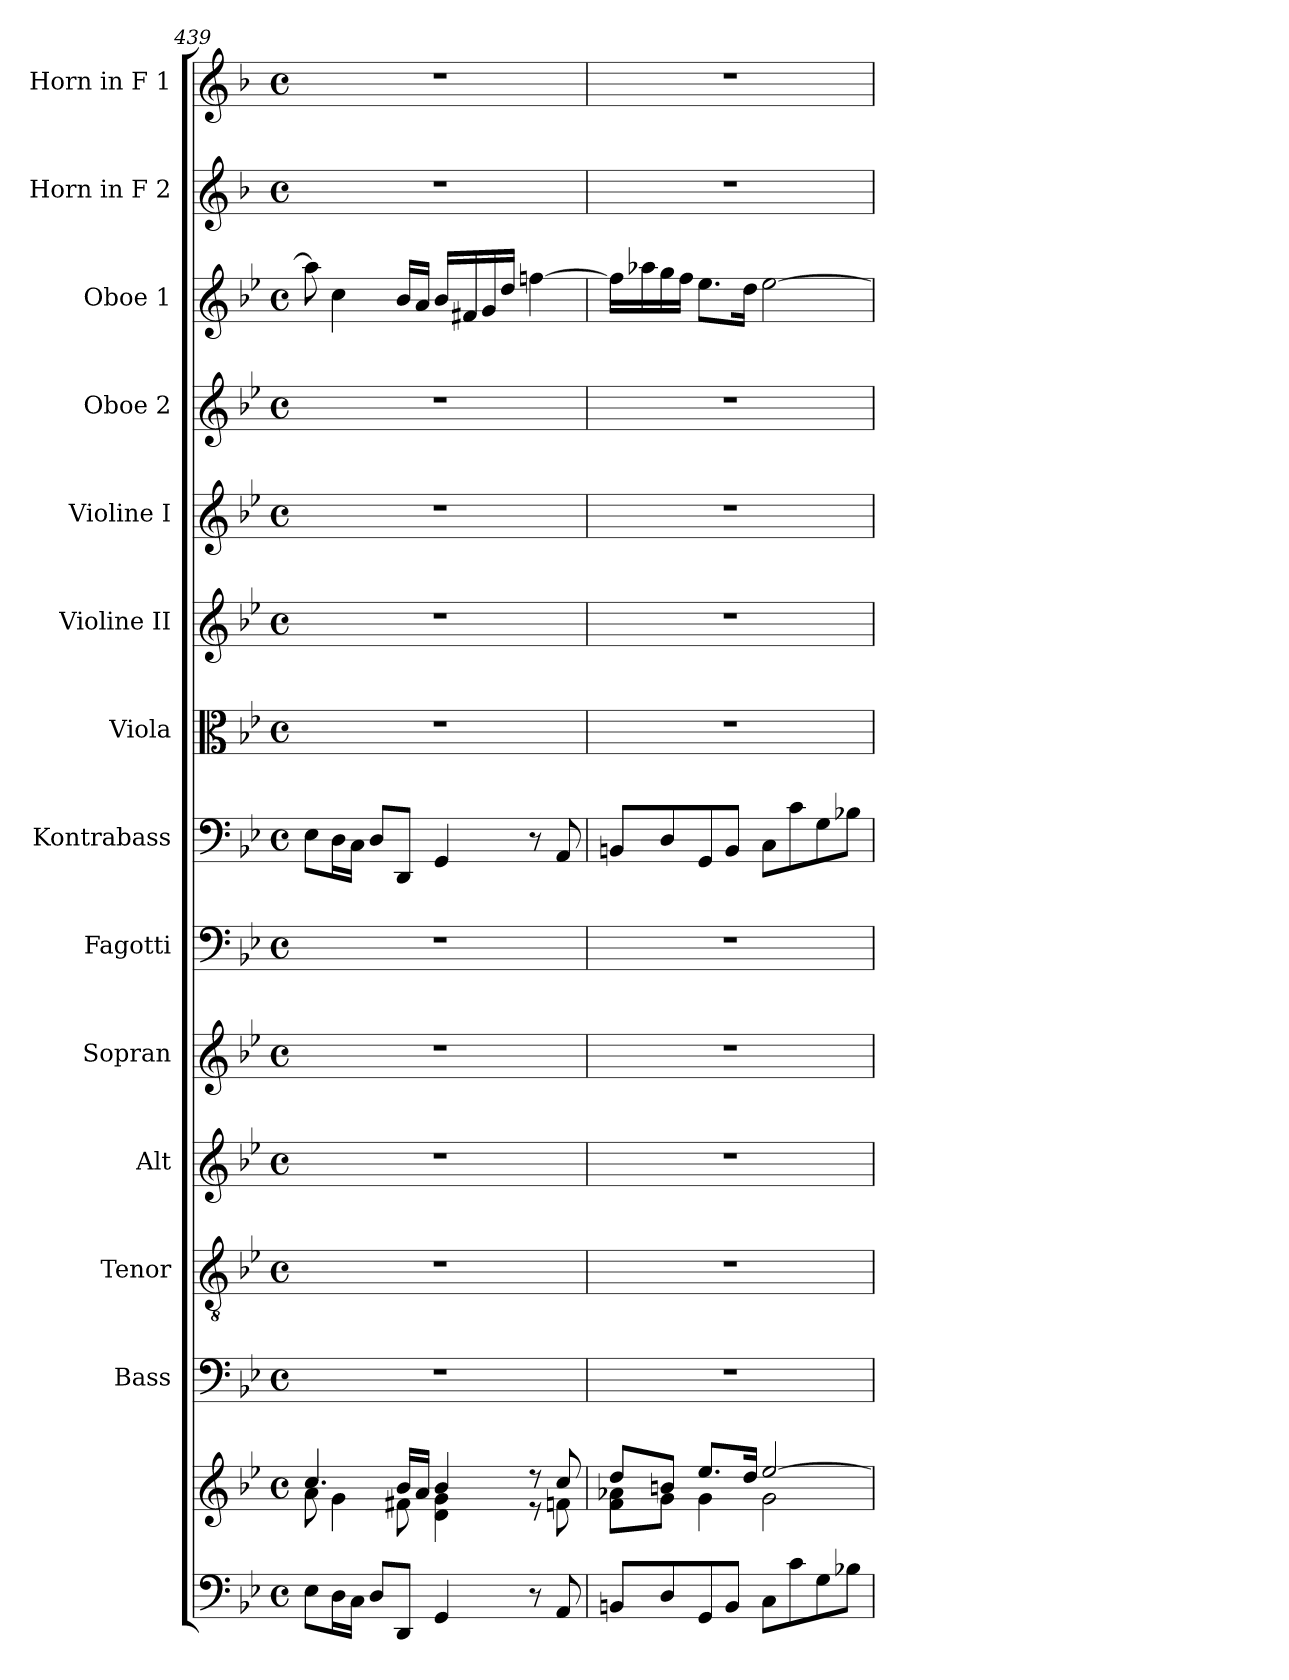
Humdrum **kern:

**kern	**kern	**kern	**kern	**kern	**kern	**kern	**kern	**kern	**kern	**kern	**kern	**kern	**kern	**kern
*part14	*part14	*part13	*part12	*part11	*part10	*part9	*part8	*part7	*part6	*part5	*part4	*part3	*part2	*part1
*staff15	*staff14	*staff13	*staff12	*staff11	*staff10	*staff9	*staff8	*staff7	*staff6	*staff5	*staff4	*staff3	*staff2	*staff1
*	*	*I"Bass	*I"Tenor	*I"Alt	*I"Sopran	*I"Fagotti	*I"Kontrabass	*I"Viola	*I"Violine II	*I"Violine I	*I"Oboe 2	*I"Oboe 1	*I"Horn in F 2	*I"Horn in F 1
*	*	*I'B.	*I'T.	*I'A.	*I'S.	*I'Fg.	*I'Kb.	*I'Vla.	*I'Vl. II	*I'Vl. I	*I'Ob. 2	*I'Ob. 1	*	*
*clefF4	*clefG2	*clefF4	*clefGv2	*clefG2	*clefG2	*clefF4	*clefF4	*clefC3	*clefG2	*clefG2	*clefG2	*clefG2	*clefG2	*clefG2
*	*	*	*	*	*	*	*ITrd7c12	*	*	*	*	*	*ITrd4c7	*ITrd4c7
*k[b-e-]	*k[b-e-]	*k[b-e-]	*k[b-e-]	*k[b-e-]	*k[b-e-]	*k[b-e-]	*k[b-e-]	*k[b-e-]	*k[b-e-]	*k[b-e-]	*k[b-e-]	*k[b-e-]	*k[b-e-]	*k[b-e-]
*B-:	*B-:	*B-:	*B-:	*B-:	*B-:	*B-:	*B-:	*B-:	*B-:	*B-:	*B-:	*B-:	*B-:	*B-:
*M4/4	*M4/4	*M4/4	*M4/4	*M4/4	*M4/4	*M4/4	*M4/4	*M4/4	*M4/4	*M4/4	*M4/4	*M4/4	*M4/4	*M4/4
*met(c)	*met(c)	*met(c)	*met(c)	*met(c)	*met(c)	*met(c)	*met(c)	*met(c)	*met(c)	*met(c)	*met(c)	*met(c)	*met(c)	*met(c)
=439	=439	=439	=439	=439	=439	=439	=439	=439	=439	=439	=439	=439	=439	=439
*	*^	*	*	*	*	*	*	*	*	*	*	*	*	*
8E-\L	4.cc/	8a\	1r	1r	1r	1r	1r	8EE-\L	1r	1r	1r	1r	8aa\]	1r	1r
16D\L	.	4g\	.	.	.	.	.	16DD\L	.	.	.	.	4cc\	.	.
16C\JJ	.	.	.	.	.	.	.	16CC\JJ	.	.	.	.	.	.	.
8D/L	.	.	.	.	.	.	.	8DD/L	.	.	.	.	.	.	.
8DD/J	16b-/LL	8f#X\	.	.	.	.	.	8DDD/J	.	.	.	.	16b-/LL	.	.
.	16a/JJ	.	.	.	.	.	.	.	.	.	.	.	16a/JJ	.	.
4GG/	4b-/	4d\ 4g\	.	.	.	.	.	4GGG/	.	.	.	.	16b-/LL	.	.
.	.	.	.	.	.	.	.	.	.	.	.	.	16f#X/	.	.
.	.	.	.	.	.	.	.	.	.	.	.	.	16g/	.	.
.	.	.	.	.	.	.	.	.	.	.	.	.	16dd/JJ	.	.
8r	8r	8r	.	.	.	.	.	8r	.	.	.	.	[4ffn\	.	.
8AA/	8cc/	8f\	.	.	.	.	.	8AAA/	.	.	.	.	.	.	.
!!LO:PB:g=z
=440	=440	=440	=440	=440	=440	=440	=440	=440	=440	=440	=440	=440	=440	=440	=440
8BBn/L	8dd/L	8f\ 8a-X\L	1r	1r	1r	1r	1r	8BBBn/L	1r	1r	1r	1r	16ff\LL]	1r	1r
.	.	.	.	.	.	.	.	.	.	.	.	.	16aa-X\	.	.
8D/	8bn/J	8g\J	.	.	.	.	.	8DD/	.	.	.	.	16gg\	.	.
.	.	.	.	.	.	.	.	.	.	.	.	.	16ff\JJ	.	.
8GG/	8.ee-/L	4g\	.	.	.	.	.	8GGG/	.	.	.	.	8.ee-\L	.	.
8BB/J	.	.	.	.	.	.	.	8BBB/J	.	.	.	.	.	.	.
.	16dd/Jk	.	.	.	.	.	.	.	.	.	.	.	16dd\Jk	.	.
8C\L	[>2ee-/	2g\	.	.	.	.	.	8CC\L	.	.	.	.	[2ee-\	.	.
8c\	.	.	.	.	.	.	.	8C\	.	.	.	.	.	.	.
8G\	.	.	.	.	.	.	.	8GG\	.	.	.	.	.	.	.
8B-X\J	.	.	.	.	.	.	.	8BB-X\J	.	.	.	.	.	.	.
*	*v	*v	*	*	*	*	*	*	*	*	*	*	*	*	*
=	=	=	=	=	=	=	=	=	=	=	=	=	=	=
*-	*-	*-	*-	*-	*-	*-	*-	*-	*-	*-	*-	*-	*-	*-
